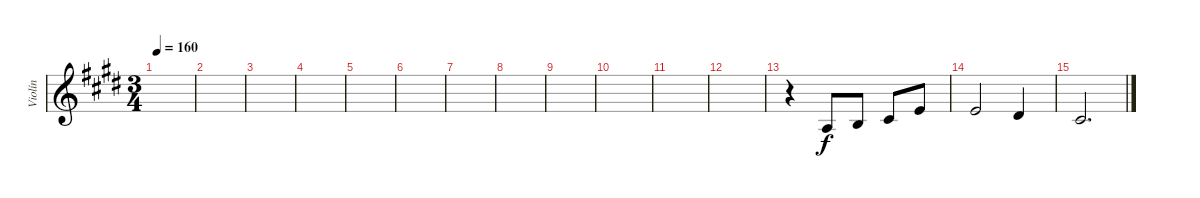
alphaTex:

\track ("Violín" "Violín") {instrument violin}
\staff {score}
\tuning (E4 B3 G3 D3 A2 E2) {hide}
\ts (3 4)
\tempo 160
\clef g2
\ks c#minor
|
|
|
|
|
|
|
|
|
|
|
|
r.4 2.3.8 4.3.8 2.2.8 5.2.8 |
0.1.2 4.2.4 |
2.2.2{d}
